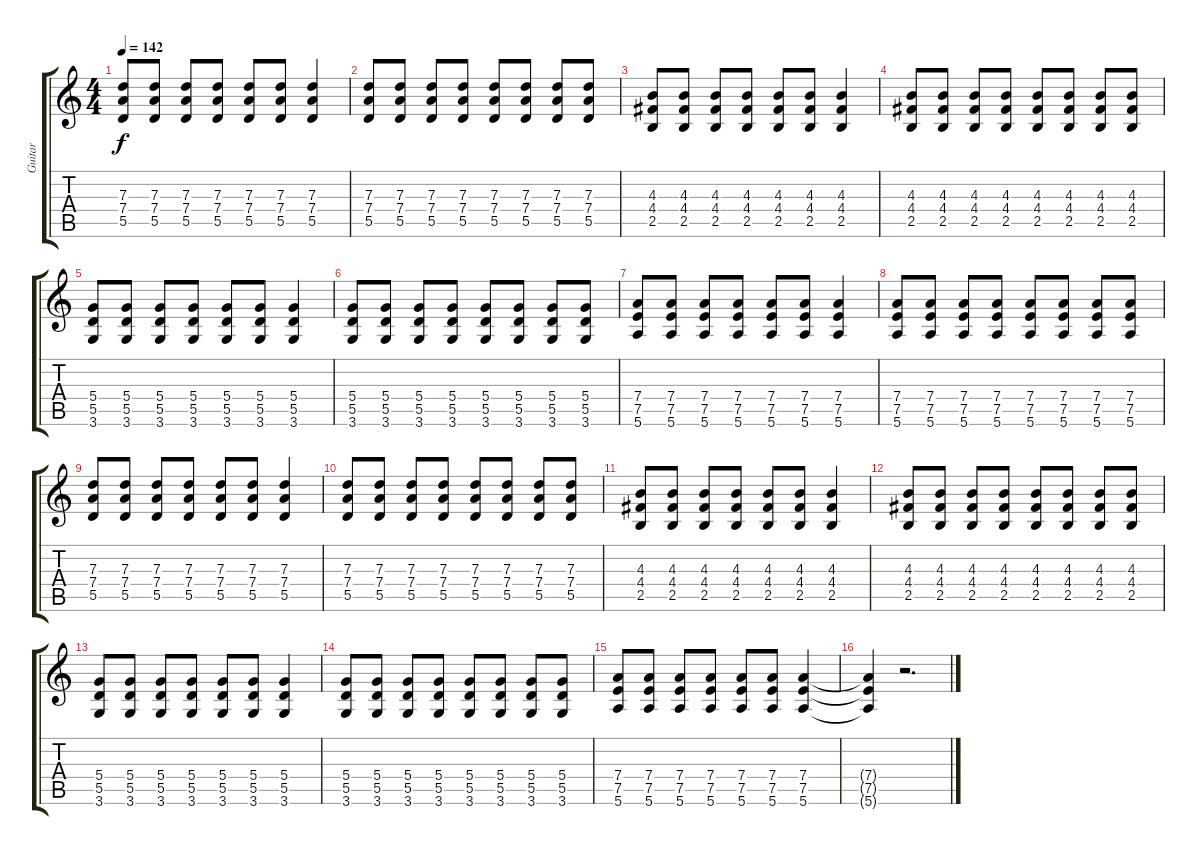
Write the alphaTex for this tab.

\track ("Guitar" "Guitar") {instrument distortionguitar}
\staff {score tabs}
\tuning (E4 B3 G3 D3 A2 E2) {hide}
\ts (4 4)
\tempo 142
\clef g2
\ks c
(7.3 7.4 5.5).8{dy f} (7.3 7.4 5.5).8 (7.3 7.4 5.5).8 (7.3 7.4 5.5).8 (7.3 7.4 5.5).8 (7.3 7.4 5.5).8 (7.3 7.4 5.5).4 |
(7.3 7.4 5.5).8 (7.3 7.4 5.5).8 (7.3 7.4 5.5).8 (7.3 7.4 5.5).8 (7.3 7.4 5.5).8 (7.3 7.4 5.5).8 (7.3 7.4 5.5).8 (7.3 7.4 5.5).8 |
(4.3 4.4 2.5).8 (4.3 4.4 2.5).8 (4.3 4.4 2.5).8 (4.3 4.4 2.5).8 (4.3 4.4 2.5).8 (4.3 4.4 2.5).8 (4.3 4.4 2.5).4 |
(4.3 4.4 2.5).8 (4.3 4.4 2.5).8 (4.3 4.4 2.5).8 (4.3 4.4 2.5).8 (4.3 4.4 2.5).8 (4.3 4.4 2.5).8 (4.3 4.4 2.5).8 (4.3 4.4 2.5).8 |
(5.4 5.5 3.6).8 (5.4 5.5 3.6).8 (5.4 5.5 3.6).8 (5.4 5.5 3.6).8 (5.4 5.5 3.6).8 (5.4 5.5 3.6).8 (5.4 5.5 3.6).4 |
(5.4 5.5 3.6).8 (5.4 5.5 3.6).8 (5.4 5.5 3.6).8 (5.4 5.5 3.6).8 (5.4 5.5 3.6).8 (5.4 5.5 3.6).8 (5.4 5.5 3.6).8 (5.4 5.5 3.6).8 |
(7.4 7.5 5.6).8 (7.4 7.5 5.6).8 (7.4 7.5 5.6).8 (7.4 7.5 5.6).8 (7.4 7.5 5.6).8 (7.4 7.5 5.6).8 (7.4 7.5 5.6).4 |
(7.4 7.5 5.6).8 (7.4 7.5 5.6).8 (7.4 7.5 5.6).8 (7.4 7.5 5.6).8 (7.4 7.5 5.6).8 (7.4 7.5 5.6).8 (7.4 7.5 5.6).8 (7.4 7.5 5.6).8 |
(7.3 7.4 5.5).8 (7.3 7.4 5.5).8 (7.3 7.4 5.5).8 (7.3 7.4 5.5).8 (7.3 7.4 5.5).8 (7.3 7.4 5.5).8 (7.3 7.4 5.5).4 |
(7.3 7.4 5.5).8 (7.3 7.4 5.5).8 (7.3 7.4 5.5).8 (7.3 7.4 5.5).8 (7.3 7.4 5.5).8 (7.3 7.4 5.5).8 (7.3 7.4 5.5).8 (7.3 7.4 5.5).8 |
(4.3 4.4 2.5).8 (4.3 4.4 2.5).8 (4.3 4.4 2.5).8 (4.3 4.4 2.5).8 (4.3 4.4 2.5).8 (4.3 4.4 2.5).8 (4.3 4.4 2.5).4 |
(4.3 4.4 2.5).8 (4.3 4.4 2.5).8 (4.3 4.4 2.5).8 (4.3 4.4 2.5).8 (4.3 4.4 2.5).8 (4.3 4.4 2.5).8 (4.3 4.4 2.5).8 (4.3 4.4 2.5).8 |
(5.4 5.5 3.6).8 (5.4 5.5 3.6).8 (5.4 5.5 3.6).8 (5.4 5.5 3.6).8 (5.4 5.5 3.6).8 (5.4 5.5 3.6).8 (5.4 5.5 3.6).4 |
(5.4 5.5 3.6).8 (5.4 5.5 3.6).8 (5.4 5.5 3.6).8 (5.4 5.5 3.6).8 (5.4 5.5 3.6).8 (5.4 5.5 3.6).8 (5.4 5.5 3.6).8 (5.4 5.5 3.6).8 |
(7.4 7.5 5.6).8 (7.4 7.5 5.6).8 (7.4 7.5 5.6).8 (7.4 7.5 5.6).8 (7.4 7.5 5.6).8 (7.4 7.5 5.6).8 (7.4 7.5 5.6).4 |
(7.4{t} 7.5{t} 5.6{t}).4 r.2{d}
